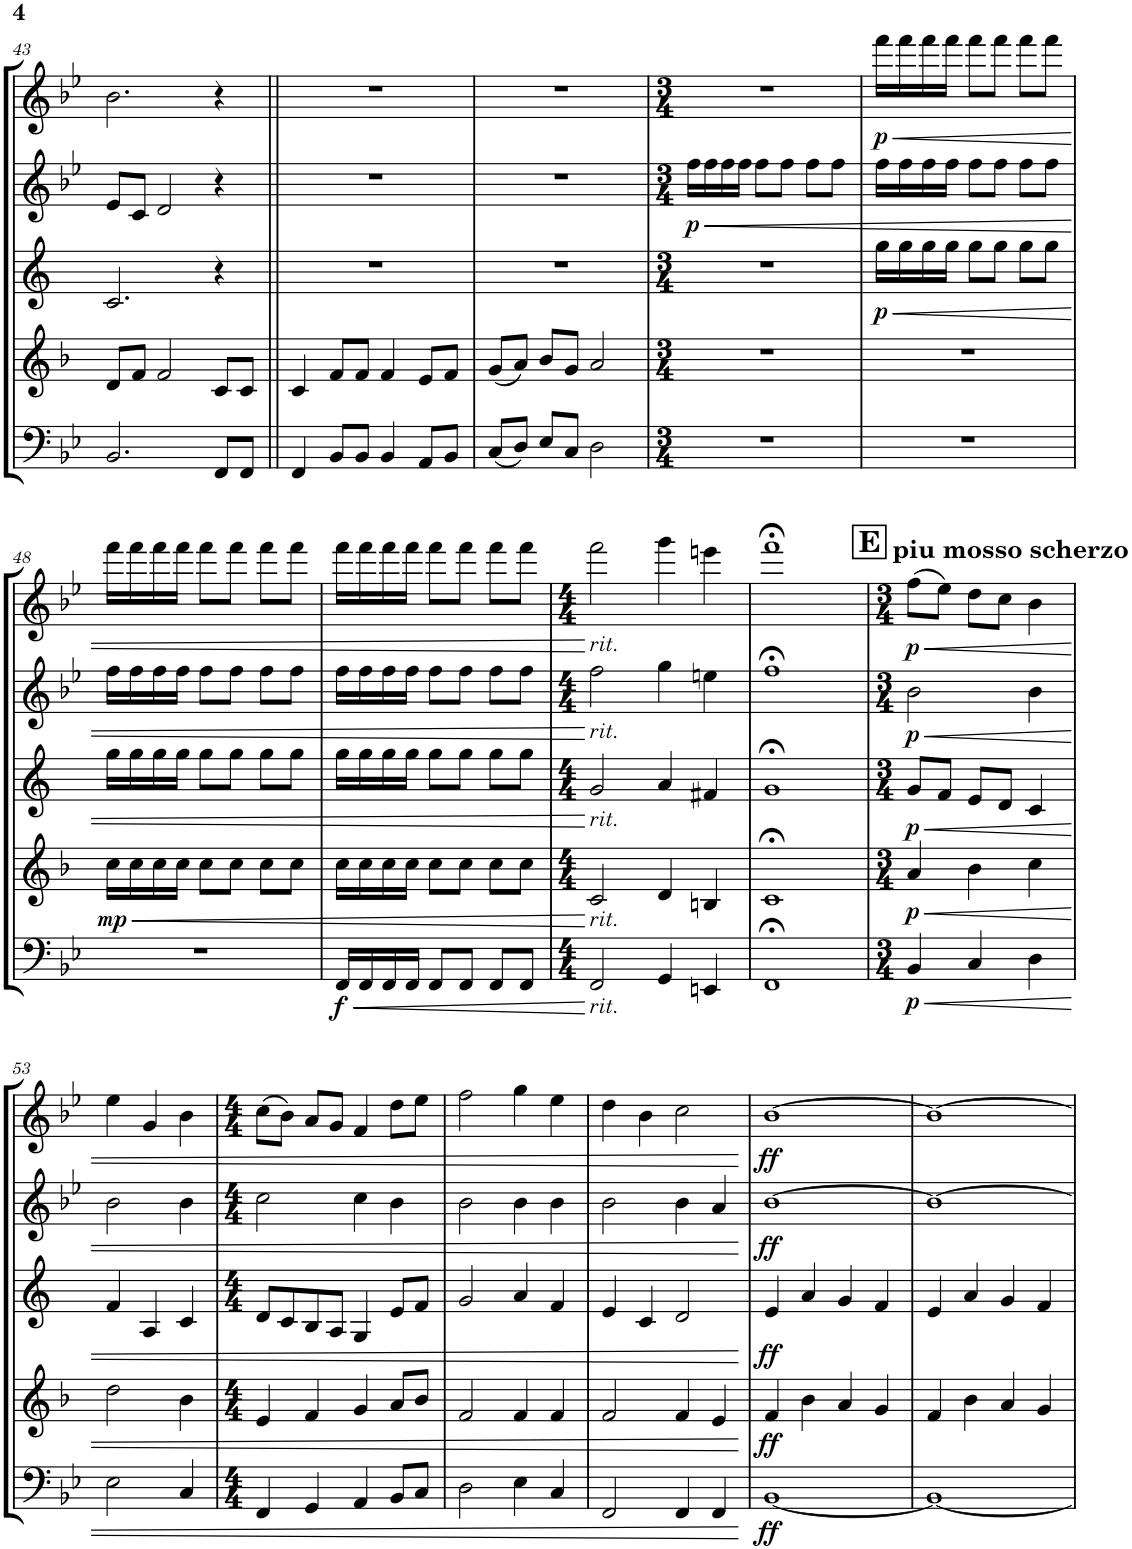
**kern	**dynam	**kern	**dynam	**kern	**dynam	**kern	**dynam	**kern	**dynam
*part5	*part5	*part4	*part4	*part3	*part3	*part2	*part2	*part1	*part1
*staff5	*staff5	*staff4	*staff4	*staff3	*staff3	*staff2	*staff2	*staff1	*staff1
*I"Bassoon	*	*I"Horn in F	*	*I"Bb Clarinet	*	*I"Oboe	*	*I"Flute	*
*I'Bsn	*	*I'Hn	*	*I'Cl	*	*I'Ob	*	*I'Fl	*
!!LO:PB:g=z
*clefF4	*	*clefG2	*	*clefG2	*	*clefG2	*	*clefG2	*
*	*	*Trd4c7	*	*Trd1c2	*	*	*	*	*
*k[b-e-]	*	*k[b-]	*	*k[]	*	*k[b-e-]	*	*k[b-e-]	*
*M4/4	*	*M4/4	*	*M4/4	*	*M4/4	*	*M4/4	*
=43	=43	=43	=43	=43	=43	=43	=43	=43	=43
2.BB-/	.	8d/L	.	2.c/	.	8e-/L	.	2.b-\	.
.	.	8f/J	.	.	.	8c/J	.	.	.
.	.	2f/	.	.	.	2d/	.	.	.
8FF/L	.	8c/L	.	4r	.	4r	.	4r	.
8FF/J	.	8c/J	.	.	.	.	.	.	.
=44||	=44||	=44||	=44||	=44||	=44||	=44||	=44||	=44||	=44||
4FF/	.	4c/	.	1r	.	1r	.	1r	.
8BB-/L	.	8f/L	.	.	.	.	.	.	.
8BB-/J	.	8f/J	.	.	.	.	.	.	.
4BB-/	.	4f/	.	.	.	.	.	.	.
8AA/L	.	8e/L	.	.	.	.	.	.	.
8BB-/J	.	8f/J	.	.	.	.	.	.	.
=45	=45	=45	=45	=45	=45	=45	=45	=45	=45
(8C/L	.	(8g/L	.	1r	.	1r	.	1r	.
8D/J)	.	8a/J)	.	.	.	.	.	.	.
8E-/L	.	8b-/L	.	.	.	.	.	.	.
8C/J	.	8g/J	.	.	.	.	.	.	.
2D\	.	2a/	.	.	.	.	.	.	.
=46	=46	=46	=46	=46	=46	=46	=46	=46	=46
*M3/4	*	*M3/4	*	*M3/4	*	*M3/4	*	*M3/4	*
!	!	!	!	!	!	!	!LO:HP:b	!	!
!	!	!	!	!	!	!	!LO:DY:n=1:b	!	!
2.r	.	2.r	.	2.r	.	16ff\LL	< p	2.r	.
.	.	.	.	.	.	16ff\	.	.	.
.	.	.	.	.	.	16ff\	.	.	.
.	.	.	.	.	.	16ff\JJ	.	.	.
.	.	.	.	.	.	8ff\L	.	.	.
.	.	.	.	.	.	8ff\J	.	.	.
.	.	.	.	.	.	8ff\L	.	.	.
.	.	.	.	.	.	8ff\J	.	.	.
=47	=47	=47	=47	=47	=47	=47	=47	=47	=47
!	!	!	!	!	!LO:HP:b	!	!	!	!LO:HP:b
!	!	!	!	!	!LO:DY:n=1:b	!	!	!	!LO:DY:n=1:b
2.r	.	2.r	.	16gg\LL	< p	16ff\LL	.	16fff\LL	< p
.	.	.	.	16gg\	.	16ff\	.	16fff\	.
.	.	.	.	16gg\	.	16ff\	.	16fff\	.
.	.	.	.	16gg\JJ	.	16ff\JJ	.	16fff\JJ	.
.	.	.	.	8gg\L	.	8ff\L	.	8fff\L	.
.	.	.	.	8gg\J	.	8ff\J	.	8fff\J	.
.	.	.	.	8gg\L	.	8ff\L	.	8fff\L	.
.	.	.	.	8gg\J	.	8ff\J	.	8fff\J	.
!!LO:LB:g=z
=48	=48	=48	=48	=48	=48	=48	=48	=48	=48
!	!	!	!LO:HP:b	!	!	!	!	!	!
!	!	!	!LO:DY:n=1:b	!	!	!	!	!	!
2.r	.	16cc\LL	< mp	16gg\LL	.	16ff\LL	.	16fff\LL	.
.	.	16cc\	.	16gg\	.	16ff\	.	16fff\	.
.	.	16cc\	.	16gg\	.	16ff\	.	16fff\	.
.	.	16cc\JJ	.	16gg\JJ	.	16ff\JJ	.	16fff\JJ	.
.	.	8cc\L	.	8gg\L	.	8ff\L	.	8fff\L	.
.	.	8cc\J	.	8gg\J	.	8ff\J	.	8fff\J	.
.	.	8cc\L	.	8gg\L	.	8ff\L	.	8fff\L	.
.	.	8cc\J	.	8gg\J	.	8ff\J	.	8fff\J	.
=49	=49	=49	=49	=49	=49	=49	=49	=49	=49
!	!LO:HP:b	!	!	!	!	!	!	!	!
!	!LO:DY:n=1:b	!	!	!	!	!	!	!	!
16FF/LL	< f	16cc\LL	.	16gg\LL	.	16ff\LL	.	16fff\LL	.
16FF/	.	16cc\	.	16gg\	.	16ff\	.	16fff\	.
16FF/	.	16cc\	.	16gg\	.	16ff\	.	16fff\	.
16FF/JJ	.	16cc\JJ	.	16gg\JJ	.	16ff\JJ	.	16fff\JJ	.
8FF/L	.	8cc\L	.	8gg\L	.	8ff\L	.	8fff\L	.
8FF/J	.	8cc\J	.	8gg\J	.	8ff\J	.	8fff\J	.
8FF/L	.	8cc\L	.	8gg\L	.	8ff\L	.	8fff\L	.
8FF/J	.	8cc\J	.	8gg\J	.	8ff\J	.	8fff\J	.
.	[	.	[	.	[	.	[	.	[
=50	=50	=50	=50	=50	=50	=50	=50	=50	=50
*M4/4	*	*M4/4	*	*M4/4	*	*M4/4	*	*M4/4	*
!	!	!	!	!	!	!	!	!LO:TX:b:i:t=rit.	!
!	!	!	!	!	!	!LO:TX:b:i:t=rit.	!	!	!
!	!	!	!	!LO:TX:b:i:t=rit.	!	!	!	!	!
!	!	!LO:TX:b:i:t=rit.	!	!	!	!	!	!	!
!LO:TX:b:i:t=rit.	!	!	!	!	!	!	!	!	!
2FF/	.	2c/	.	2g/	.	2ff\	.	2fff\	.
4GG/	.	4d/	.	4a/	.	4gg\	.	4ggg\	.
4EEn/	.	4Bn/	.	4f#X/	.	4een\	.	4eeen\	.
=51	=51	=51	=51	=51	=51	=51	=51	=51	=51
1FF;<	.	1c;<	.	1g;<	.	1ff;<	.	1fff;<	.
=52	=52	=52	=52	=52	=52	=52	=52	=52	=52
!!LO:REH:place=s1:a:B:cj:fs=14:t=E
*M3/4	*	*M3/4	*	*M3/4	*	*M3/4	*	*M3/4	*
!	!	!	!	!	!	!	!	!LO:TX:a:B:t=piu mosso scherzo	!
!	!LO:HP:b	!	!LO:HP:b	!	!LO:HP:b	!	!LO:HP:b	!	!LO:HP:b
!	!LO:DY:n=1:b	!	!LO:DY:n=1:b	!	!LO:DY:n=1:b	!	!LO:DY:n=1:b	!	!LO:DY:n=1:b
4BB-/	< p	4a/	< p	8g/L	< p	2b-\	< p	(8ff\L	< p
.	.	.	.	8f/J	.	.	.	8ee-\J)	.
4C/	.	4b-\	.	8e/L	.	.	.	8dd\L	.
.	.	.	.	8d/J	.	.	.	8cc\J	.
4D\	.	4cc\	.	4c/	.	4b-\	.	4b-\	.
!!LO:LB:g=z
=53	=53	=53	=53	=53	=53	=53	=53	=53	=53
2E-\	.	2dd\	.	4f/	.	2b-\	.	4ee-\	.
.	.	.	.	4A/	.	.	.	4g/	.
4C/	.	4b-\	.	4c/	.	4b-\	.	4b-\	.
=54	=54	=54	=54	=54	=54	=54	=54	=54	=54
*M4/4	*	*M4/4	*	*M4/4	*	*M4/4	*	*M4/4	*
4FF/	.	4e/	.	8d/L	.	2cc\	.	(8cc\L	.
.	.	.	.	8c/	.	.	.	8b-\J)	.
4GG/	.	4f/	.	8B/	.	.	.	8a/L	.
.	.	.	.	8A/J	.	.	.	8g/J	.
4AA/	.	4g/	.	4G/	.	4cc\	.	4f/	.
8BB-/L	.	8a/L	.	8e/L	.	4b-\	.	8dd\L	.
8C/J	.	8b-/J	.	8f/J	.	.	.	8ee-\J	.
=55	=55	=55	=55	=55	=55	=55	=55	=55	=55
2D\	.	2f/	.	2g/	.	2b-\	.	2ff\	.
4E-\	.	4f/	.	4a/	.	4b-\	.	4gg\	.
4C/	.	4f/	.	4f/	.	4b-\	.	4ee-\	.
=56	=56	=56	=56	=56	=56	=56	=56	=56	=56
2FF/	.	2f/	.	4e/	.	2b-\	.	4dd\	.
.	.	.	.	4c/	.	.	.	4b-\	.
4FF/	.	4f/	.	2d/	.	4b-\	.	2cc\	.
4FF/	.	4e/	.	.	.	4a/	.	.	.
.	[	.	[	.	[	.	[	.	[
=57	=57	=57	=57	=57	=57	=57	=57	=57	=57
!	!LO:DY:b	!	!LO:DY:b	!	!LO:DY:b	!	!LO:DY:b	!	!LO:DY:b
[1BB-	ff	4f/	ff	4e/	ff	[1b-	ff	[1b-	ff
.	.	4b-\	.	4a/	.	.	.	.	.
.	.	4a/	.	4g/	.	.	.	.	.
.	.	4g/	.	4f/	.	.	.	.	.
=58	=58	=58	=58	=58	=58	=58	=58	=58	=58
1BB-_	.	4f/	.	4e/	.	1b-_	.	1b-_	.
.	.	4b-\	.	4a/	.	.	.	.	.
.	.	4a/	.	4g/	.	.	.	.	.
.	.	4g/	.	4f/	.	.	.	.	.
=	=	=	=	=	=	=	=	=	=
*-	*-	*-	*-	*-	*-	*-	*-	*-	*-
